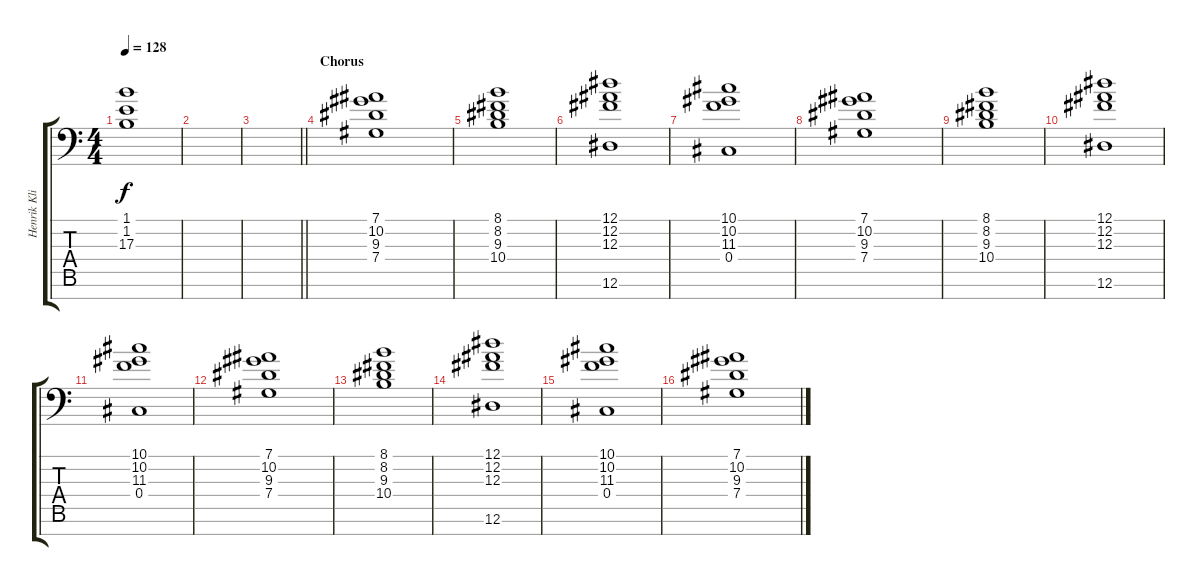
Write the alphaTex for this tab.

\track ("Henrik Klingenberg - Keyboard" "Henrik Kli") {instrument pad2warm}
\staff {score tabs}
\tuning (Eb4 Bb3 Gb3 Db3 Ab2 Eb2 Bb1) {hide}
\ts (4 4)
\tempo 128
\clef f4
\ks c
(1.1{t} 1.2{t} 17.3{t}).1{dy f} |
|
\barLineRight lightlight
|
\section ("" "Chorus")
(7.1 10.2 9.3 7.4).1 |
(8.1 8.2 9.3 10.4).1 |
(12.1 12.2 12.3 12.6).1 |
(10.1 10.2 11.3 0.4).1 |
(7.1 10.2 9.3 7.4).1 |
(8.1 8.2 9.3 10.4).1 |
(12.1 12.2 12.3 12.6).1 |
(10.1 10.2 11.3 0.4).1 |
(7.1 10.2 9.3 7.4).1 |
(8.1 8.2 9.3 10.4).1 |
(12.1 12.2 12.3 12.6).1 |
(10.1 10.2 11.3 0.4).1 |
(7.1 10.2 9.3 7.4).1
